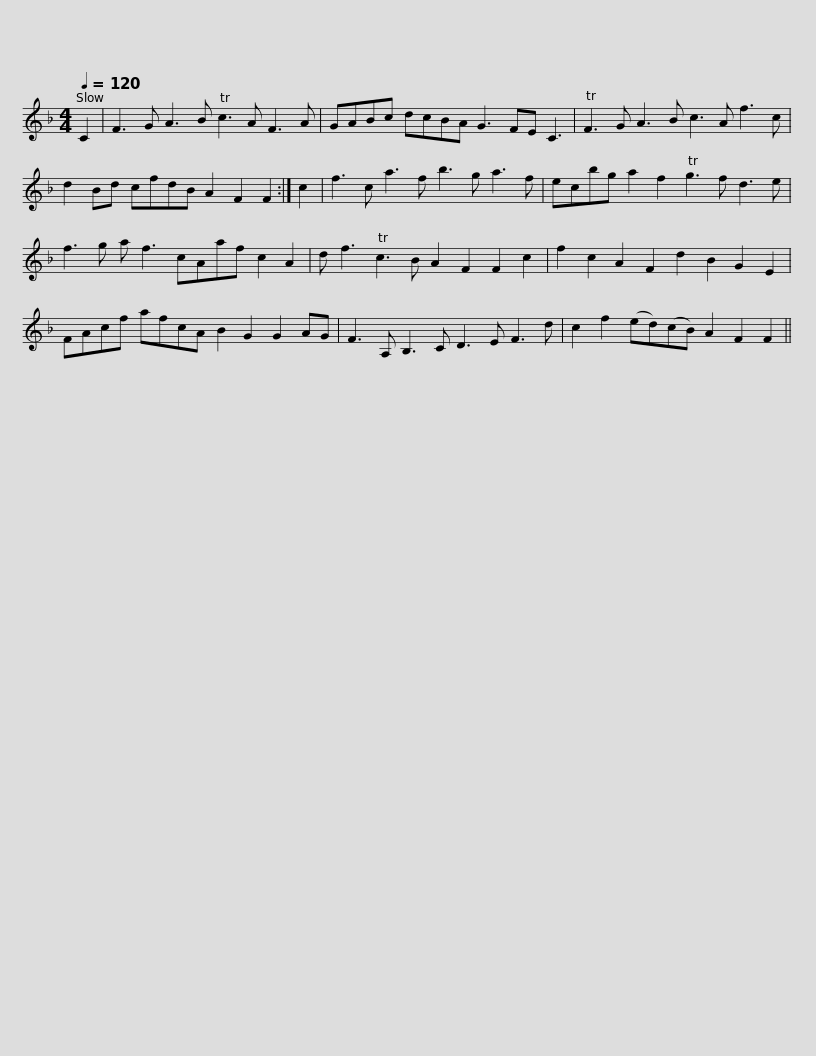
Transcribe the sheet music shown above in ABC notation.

X:1
L:1/8
Q:1/4=120
M:4/4
I:linebreak $
K:F
V:1 treble
V:1
 C2 | F3 G A3 B Tc3 A F3 A | GABc dcBA G3 FE C3 | TF3 G A3 B c3 A f3 c |$ d2 Bd cfdB A2 F2 F2 :| %5
 c2 | f3 c a3 f b3 g a3 f | ecbg a2 f2 Tg3 f d3 e |$ f3 g a f3 cAaf c2 A2 | d f3 Tc3 B A2 F2 F2 c2 | %10
 f2 c2 A2 F2 d2 B2 G2 E2 | FAcf afcA B2 G2 G2 AG |$ F3 A, B,3 C D3 E F3 d | c2 f2 (ed)(cB) A2 F2 F2 || %14
